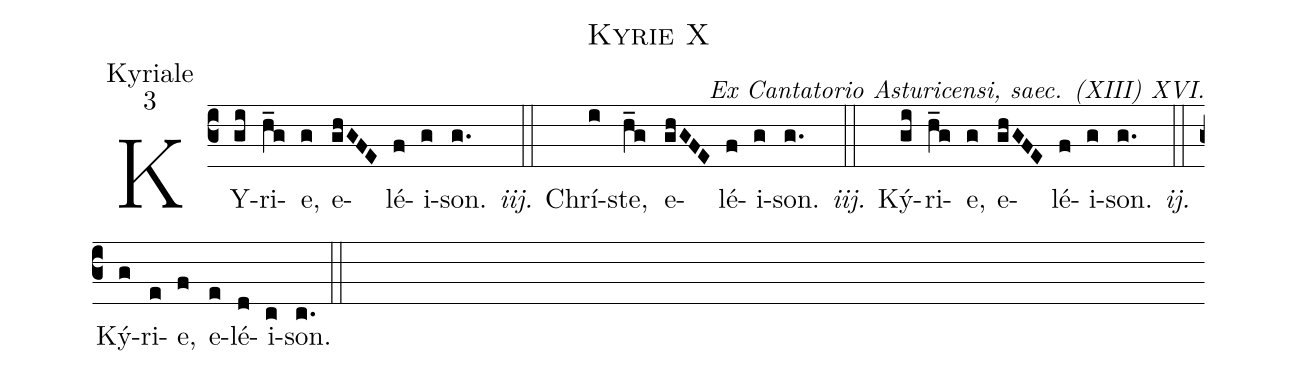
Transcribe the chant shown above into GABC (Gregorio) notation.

name:Kyrie X;
office-part:Kyriale;
mode:3;
commentary:Ex Cantatorio Asturicensi, saec. (XIII) XVI.;
%%
(c3) KY(gi)ri(h_g)e,(g) e(ghGFE)lé(f)i(g)son.(g.) <i>iij.</i>(::)
Chrí(i)ste,(h_g) e(ghGFE)lé(f)i(g)son.(g.) <i>iij.</i>(::)
Ký(gi)ri(h_g)e,(g) e(ghGFE)lé(f)i(g)son.(g.) <i>ij.</i>(::)
Ký(g)ri(e)e,(f) e(e)lé(d)i(c)son.(c.) (::)
